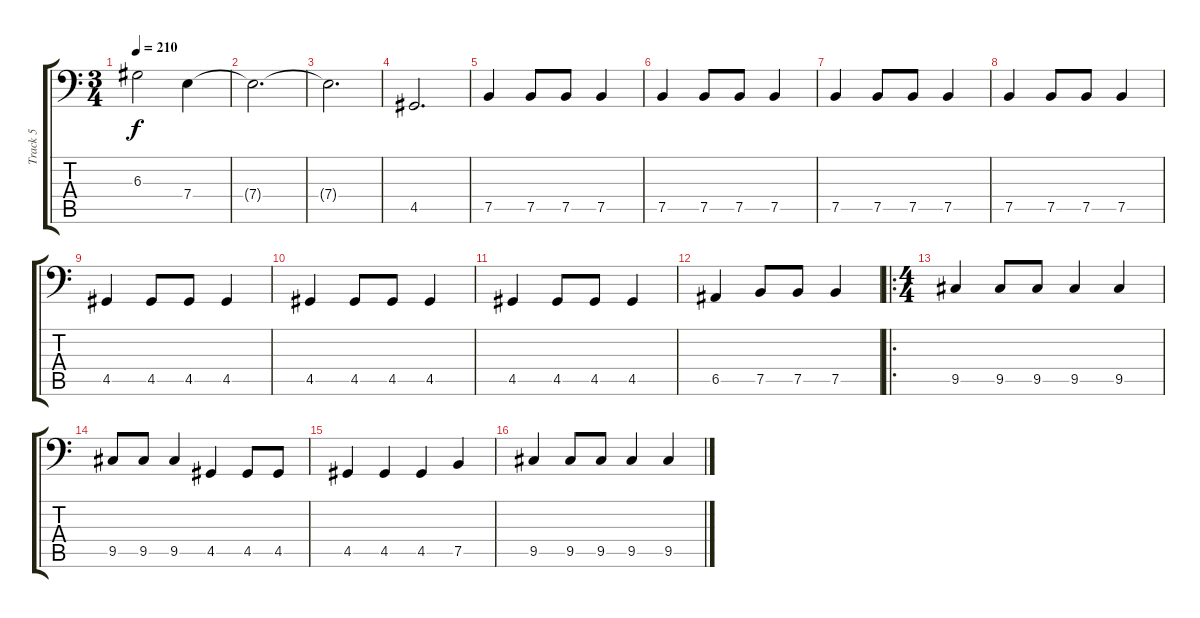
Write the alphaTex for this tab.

\track ("Track 5" "Track 5") {instrument acousticbass}
\staff {score tabs}
\tuning (C3 G2 D2 A1 E1 B0) {hide}
\ts (3 4)
\tempo 210
\clef f4
\ks c
6.3.2{dy f} 7.4.4 |
7.4{t}.2{d} |
7.4{t}.2{d} |
4.5.2{d} |
7.5.4 7.5.8 7.5.8 7.5.4 |
7.5.4 7.5.8 7.5.8 7.5.4 |
7.5.4 7.5.8 7.5.8 7.5.4 |
7.5.4 7.5.8 7.5.8 7.5.4 |
4.5.4 4.5.8 4.5.8 4.5.4 |
4.5.4 4.5.8 4.5.8 4.5.4 |
4.5.4 4.5.8 4.5.8 4.5.4 |
6.5.4 7.5.8 7.5.8 7.5.4 |
\ro
\ts (4 4)
9.5.4 9.5.8 9.5.8 9.5.4 9.5.4 |
9.5.8 9.5.8 9.5.4 4.5.4 4.5.8 4.5.8 |
4.5.4 4.5.4 4.5.4 7.5.4 |
9.5.4 9.5.8 9.5.8 9.5.4 9.5.4
